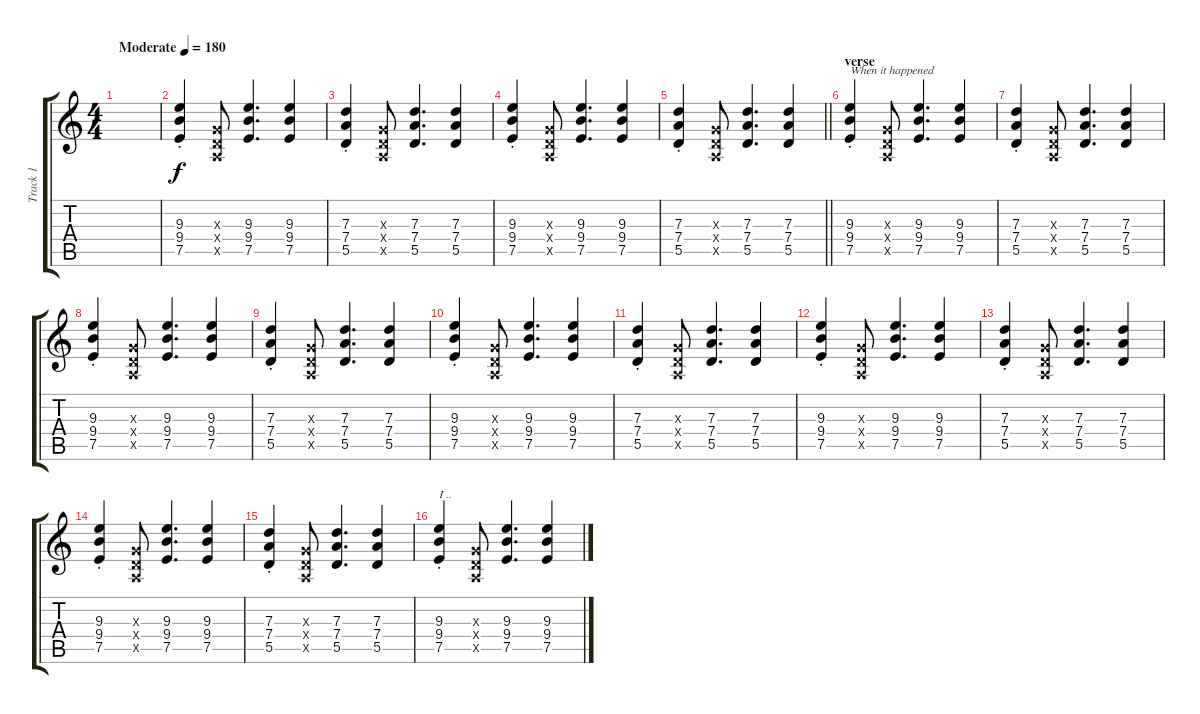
\track ("Track 1" "Track 1") {instrument overdrivenguitar}
\staff {score tabs}
\tuning (E4 B3 G3 D3 A2 E2) {hide}
\ts (4 4)
\tempo (180 "Moderate")
\clef g2
\ks c
|
(9.3{st} 9.4{st} 7.5{st}).4 (0.3{x} 0.4{x} 0.5{x}).8 (9.3 9.4 7.5).4{d} (9.3 9.4 7.5).4 |
(7.3{st} 7.4{st} 5.5{st}).4 (0.3{x} 0.4{x} 0.5{x}).8 (7.3 7.4 5.5).4{d} (7.3 7.4 5.5).4 |
(9.3{st} 9.4{st} 7.5{st}).4 (0.3{x} 0.4{x} 0.5{x}).8 (9.3 9.4 7.5).4{d} (9.3 9.4 7.5).4 |
\barLineRight lightlight
(7.3{st} 7.4{st} 5.5{st}).4 (0.3{x} 0.4{x} 0.5{x}).8 (7.3 7.4 5.5).4{d} (7.3 7.4 5.5).4 |
\section ("" "verse")
(9.3{st} 9.4{st} 7.5{st}).4{txt "When it happened"} (0.3{x} 0.4{x} 0.5{x}).8 (9.3 9.4 7.5).4{d} (9.3 9.4 7.5).4 |
(7.3{st} 7.4{st} 5.5{st}).4 (0.3{x} 0.4{x} 0.5{x}).8 (7.3 7.4 5.5).4{d} (7.3 7.4 5.5).4 |
(9.3{st} 9.4{st} 7.5{st}).4 (0.3{x} 0.4{x} 0.5{x}).8 (9.3 9.4 7.5).4{d} (9.3 9.4 7.5).4 |
(7.3{st} 7.4{st} 5.5{st}).4 (0.3{x} 0.4{x} 0.5{x}).8 (7.3 7.4 5.5).4{d} (7.3 7.4 5.5).4 |
(9.3{st} 9.4{st} 7.5{st}).4 (0.3{x} 0.4{x} 0.5{x}).8 (9.3 9.4 7.5).4{d} (9.3 9.4 7.5).4 |
(7.3{st} 7.4{st} 5.5{st}).4 (0.3{x} 0.4{x} 0.5{x}).8 (7.3 7.4 5.5).4{d} (7.3 7.4 5.5).4 |
(9.3{st} 9.4{st} 7.5{st}).4 (0.3{x} 0.4{x} 0.5{x}).8 (9.3 9.4 7.5).4{d} (9.3 9.4 7.5).4 |
(7.3{st} 7.4{st} 5.5{st}).4 (0.3{x} 0.4{x} 0.5{x}).8 (7.3 7.4 5.5).4{d} (7.3 7.4 5.5).4 |
(9.3{st} 9.4{st} 7.5{st}).4 (0.3{x} 0.4{x} 0.5{x}).8 (9.3 9.4 7.5).4{d} (9.3 9.4 7.5).4 |
(7.3{st} 7.4{st} 5.5{st}).4 (0.3{x} 0.4{x} 0.5{x}).8 (7.3 7.4 5.5).4{d} (7.3 7.4 5.5).4 |
(9.3{st} 9.4{st} 7.5{st}).4{txt "I .."} (0.3{x} 0.4{x} 0.5{x}).8 (9.3 9.4 7.5).4{d} (9.3 9.4 7.5).4
